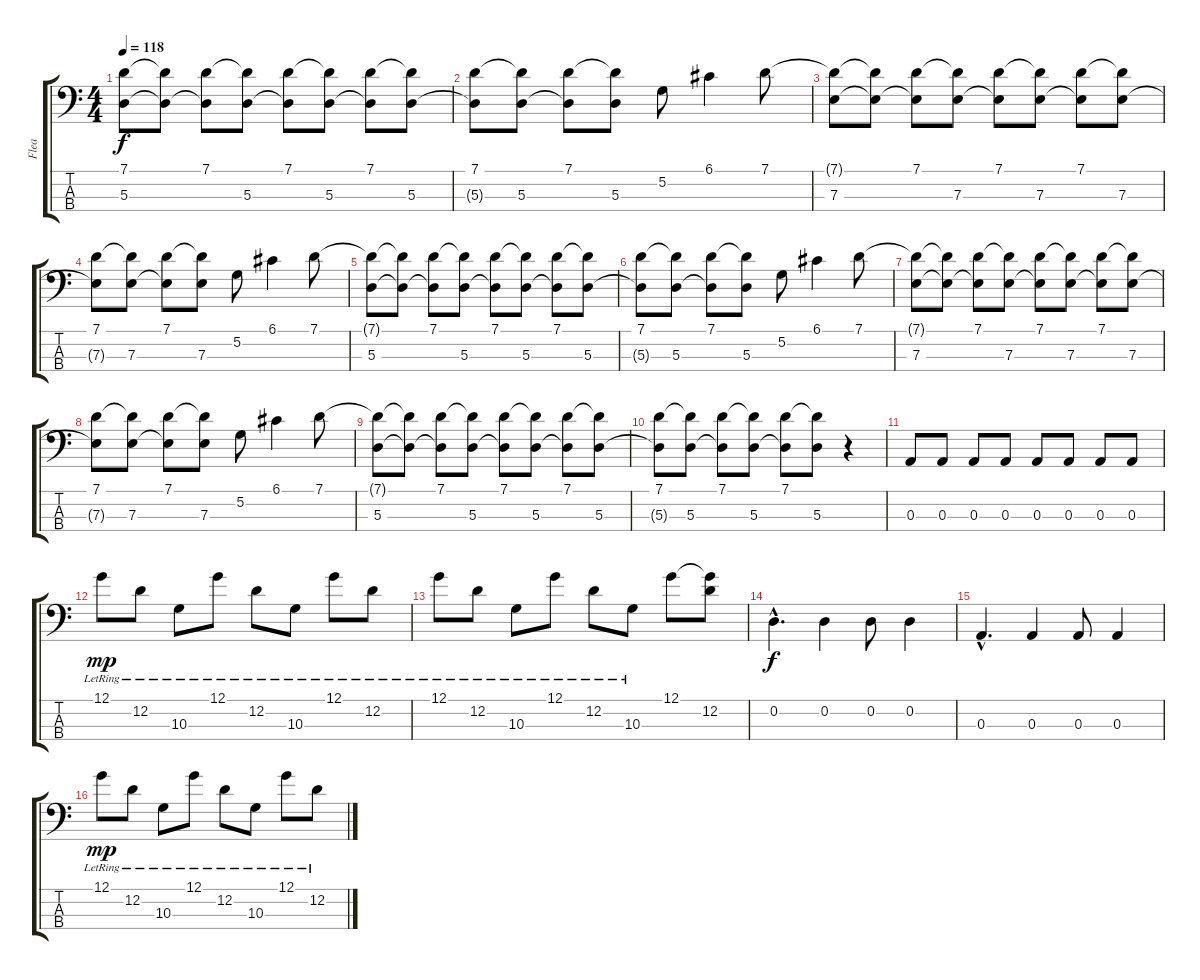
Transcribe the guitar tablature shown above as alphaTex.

\track ("Flea" "Flea") {instrument electricbassfinger}
\staff {score tabs}
\tuning (G2 D2 A1 E1) {hide}
\ts (4 4)
\tempo 118
\clef f4
\ks c
(7.1{t} 5.3).8{dy f} (7.1{t} 5.3{t}).8 (7.1 5.3{t}).8 (7.1{t} 5.3).8 (7.1 5.3{t}).8 (7.1{t} 5.3).8 (7.1 5.3{t}).8 (7.1{t} 5.3).8 |
(7.1 5.3{t}).8 (7.1{t} 5.3).8 (7.1 5.3{t}).8 (7.1{t} 5.3).8 5.2.8 6.1.4 7.1.8 |
(7.1{t} 7.3).8 (7.1{t} 7.3{t}).8 (7.1 7.3{t}).8 (7.1{t} 7.3).8 (7.1 7.3{t}).8 (7.1{t} 7.3).8 (7.1 7.3{t}).8 (7.1{t} 7.3).8 |
(7.1 7.3{t}).8 (7.1{t} 7.3).8 (7.1 7.3{t}).8 (7.1{t} 7.3).8 5.2.8 6.1.4 7.1.8 |
(7.1{t} 5.3).8 (7.1{t} 5.3{t}).8 (7.1 5.3{t}).8 (7.1{t} 5.3).8 (7.1 5.3{t}).8 (7.1{t} 5.3).8 (7.1 5.3{t}).8 (7.1{t} 5.3).8 |
(7.1 5.3{t}).8 (7.1{t} 5.3).8 (7.1 5.3{t}).8 (7.1{t} 5.3).8 5.2.8 6.1.4 7.1.8 |
(7.1{t} 7.3).8 (7.1{t} 7.3{t}).8 (7.1 7.3{t}).8 (7.1{t} 7.3).8 (7.1 7.3{t}).8 (7.1{t} 7.3).8 (7.1 7.3{t}).8 (7.1{t} 7.3).8 |
(7.1 7.3{t}).8 (7.1{t} 7.3).8 (7.1 7.3{t}).8 (7.1{t} 7.3).8 5.2.8 6.1.4 7.1.8 |
(7.1{t} 5.3).8 (7.1{t} 5.3{t}).8 (7.1 5.3{t}).8 (7.1{t} 5.3).8 (7.1 5.3{t}).8 (7.1{t} 5.3).8 (7.1 5.3{t}).8 (7.1{t} 5.3).8 |
(7.1 5.3{t}).8 (7.1{t} 5.3).8 (7.1 5.3{t}).8 (7.1{t} 5.3).8 (7.1 5.3{t}).8 (7.1{t} 5.3).8 r.4 |
0.3.8 0.3.8 0.3.8 0.3.8 0.3.8 0.3.8 0.3.8 0.3.8 |
12.1{lr}.8{dy mp} 12.2{lr}.8 10.3{lr}.8 12.1{lr}.8 12.2{lr}.8 10.3{lr}.8 12.1{lr}.8 12.2{lr}.8 |
12.1{lr}.8 12.2{lr}.8 10.3{lr}.8 12.1{lr}.8 12.2{lr}.8 10.3{lr}.8 12.1.8 (12.1{t} 12.2).8 |
0.2{hac}.4{d dy f} 0.2.4 0.2.8 0.2.4 |
0.3{hac}.4{d} 0.3.4 0.3.8 0.3.4 |
12.1{lr}.8{dy mp} 12.2{lr}.8 10.3{lr}.8 12.1{lr}.8 12.2{lr}.8 10.3{lr}.8 12.1{lr}.8 12.2{lr}.8
